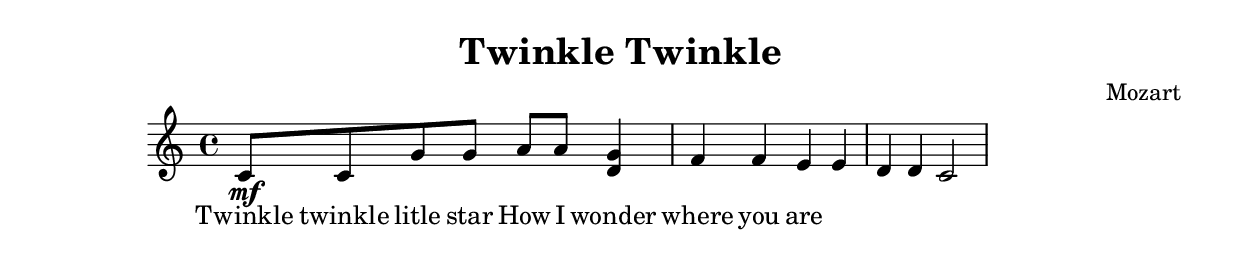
\header {
  title = "Twinkle Twinkle"
  composer = "Mozart"
}

\relative c' {
  c8\mf c g' g
  a a <g d>4
  f4 f e e
  d d c2
}

\addlyrics {
  Twinkle twinkle litle star
  How I wonder where you are
}
